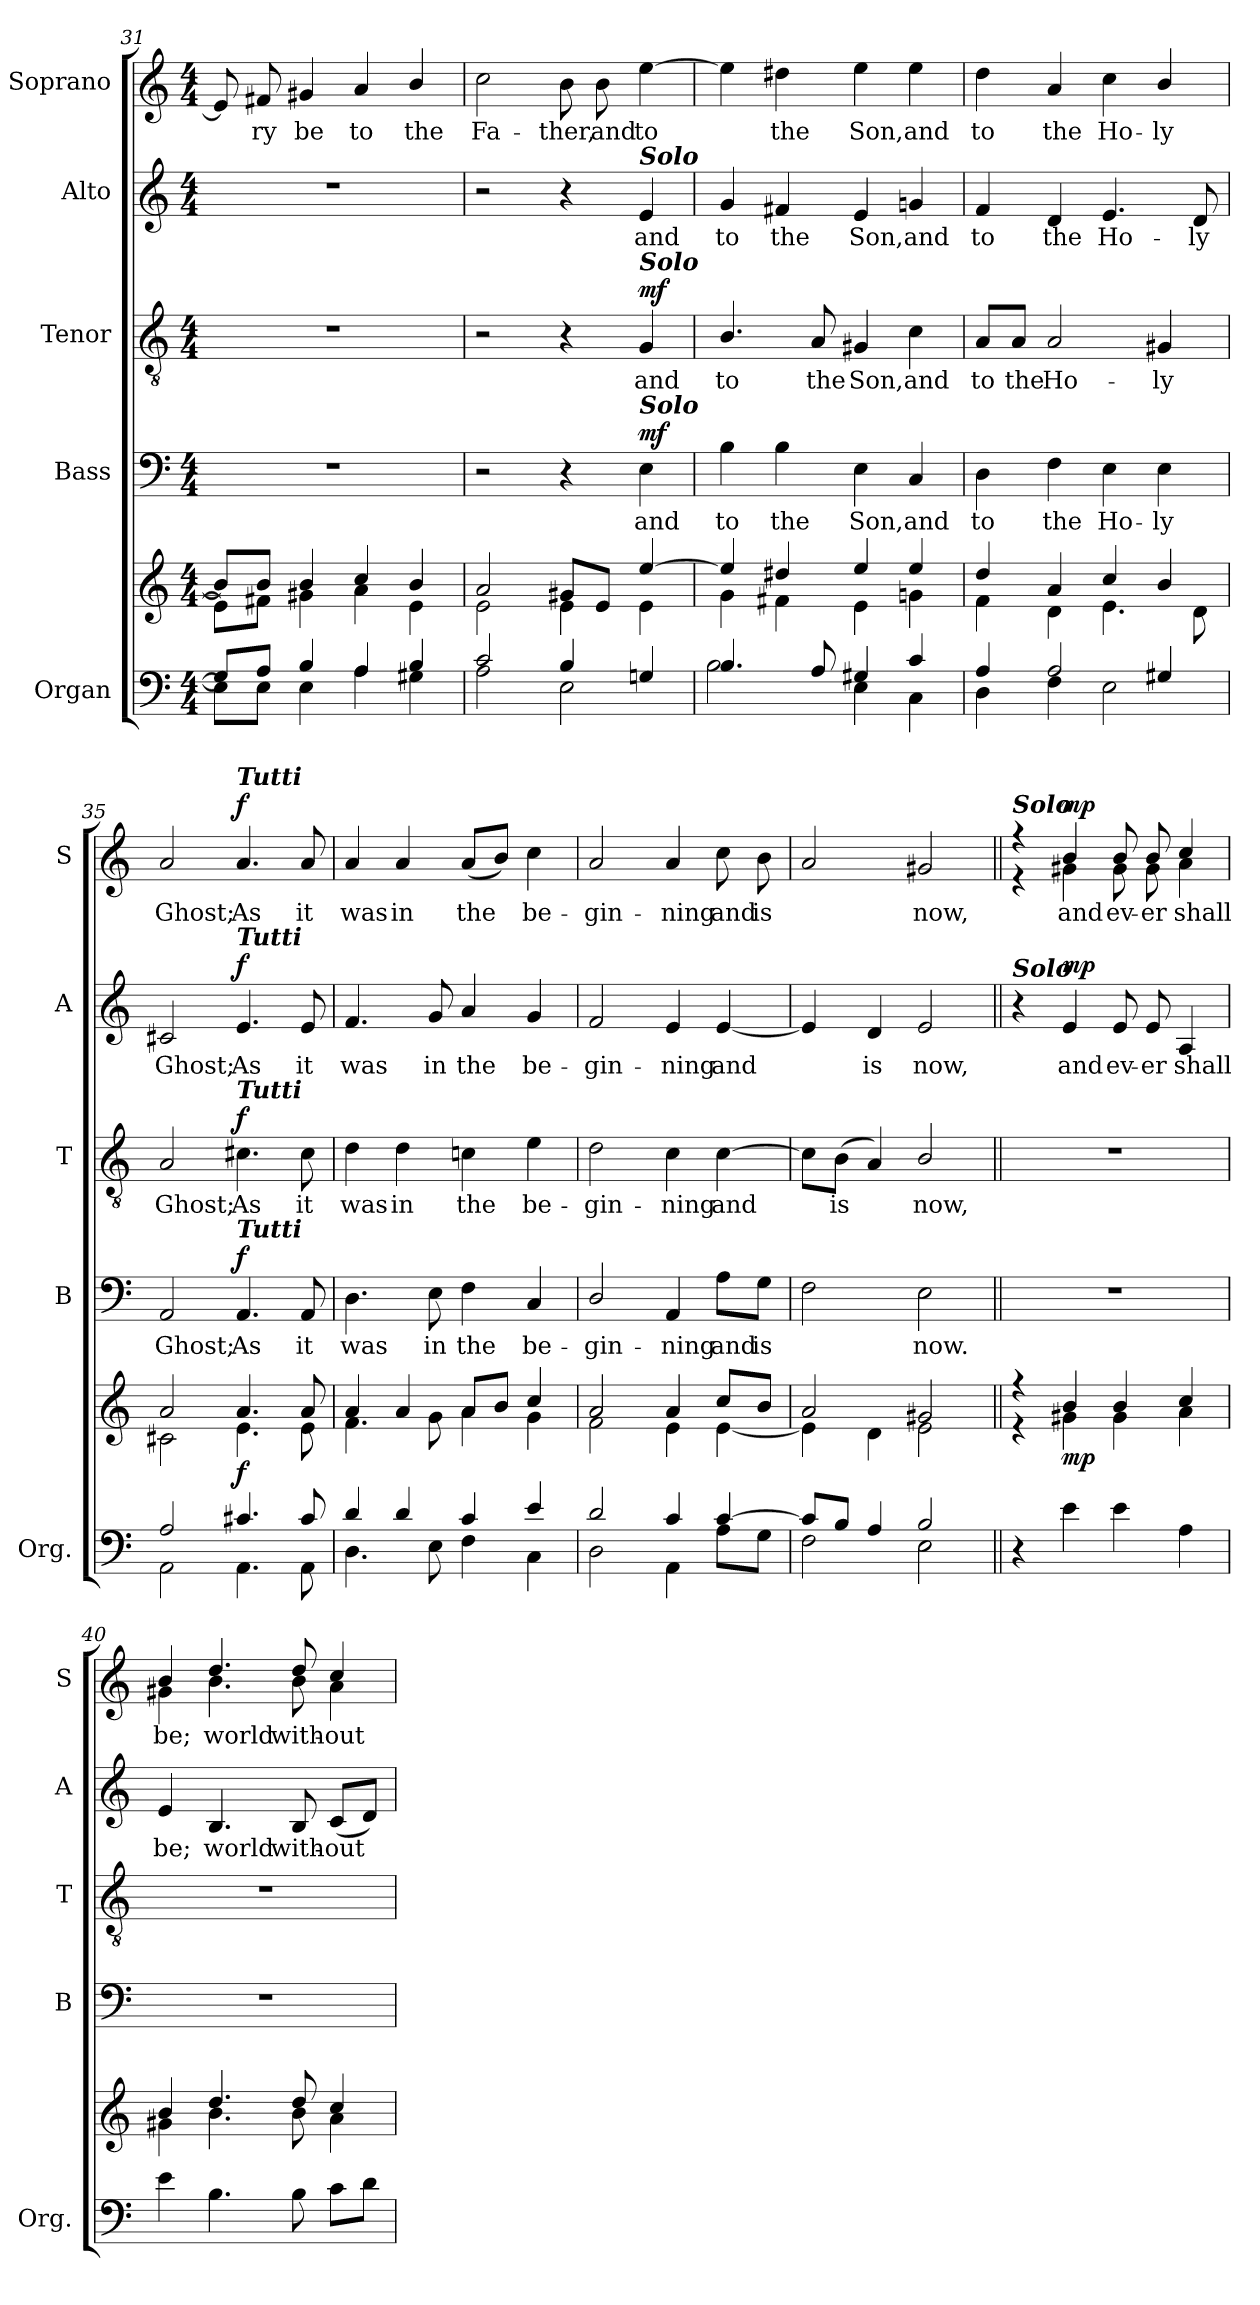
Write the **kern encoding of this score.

**kern	**kern	**dynam	**kern	**text	**dynam	**kern	**text	**dynam	**kern	**text	**dynam	**kern	**text	**dynam
*part5	*part5	*part5	*part4	*part4	*part4	*part3	*part3	*part3	*part2	*part2	*part2	*part1	*part1	*part1
*staff6	*staff5	*staff5/6	*staff4	*staff4	*staff4	*staff3	*staff3	*staff3	*staff2	*staff2	*staff2	*staff1	*staff1	*staff1
*I"Organ	*	*	*I"Bass	*	*	*I"Tenor	*	*	*I"Alto	*	*	*I"Soprano	*	*
*I'Org.	*	*	*I'B	*	*	*I'T	*	*	*I'A	*	*	*I'S	*	*
*clefF4	*clefG2	*	*clefF4	*	*	*clefGv2	*	*	*clefG2	*	*	*clefG2	*	*
*k[]	*k[]	*	*k[]	*	*	*k[]	*	*	*k[]	*	*	*k[]	*	*
*C:	*C:	*	*C:	*	*	*C:	*	*	*C:	*	*	*C:	*	*
*M4/4	*M4/4	*	*M4/4	*	*	*M4/4	*	*	*M4/4	*	*	*M4/4	*	*
=31	=31	=31	=31	=31	=31	=31	=31	=31	=31	=31	=31	=31	=31	=31
*^	*^	*	*	*	*	*	*	*	*	*	*	*	*	*
8G/L]	8E\L]	8b/L]	8e\L]	.	1r	.	.	1r	.	.	1r	.	.	8e/]	.	.
!	!	!	!	!	!	!	!	!	!	!	!	!	!	!	!LO:LY:b	!
8A/J	8E\J	8b/J	8f#X\J	.	.	.	.	.	.	.	.	.	.	8f#X/	ry	.
!	!	!	!	!	!	!	!	!	!	!	!	!	!	!	!LO:LY:b	!
4B/	4E\	4b/	4g#X\	.	.	.	.	.	.	.	.	.	.	4g#X/	be	.
!	!	!	!	!	!	!	!	!	!	!	!	!	!	!	!LO:LY:b	!
4A/	4A\	4cc/	4a\	.	.	.	.	.	.	.	.	.	.	4a/	to	.
!	!	!	!	!	!	!	!	!	!	!	!	!	!	!	!LO:LY:b	!
4B/	4G#X\	4b/	4e\	.	.	.	.	.	.	.	.	.	.	4b/	the	.
!!LO:LB:g=z
=32	=32	=32	=32	=32	=32	=32	=32	=32	=32	=32	=32	=32	=32	=32	=32	=32
!	!	!	!	!	!	!	!	!	!	!	!	!	!	!	!LO:LY:b	!
2c/	2A\	2a/	2e\	.	2r	.	.	2r	.	.	2r	.	.	2cc\	Fa-	.
!	!	!	!	!	!	!	!	!	!	!	!	!	!	!	!LO:LY:b	!
4B/	2E\	8g#X/L	4e\	.	4r	.	.	4r	.	.	4r	.	.	8b\	-ther,	.
!	!	!	!	!	!	!	!	!	!	!	!	!	!	!	!LO:LY:b	!
.	.	8e/J	.	.	.	.	.	.	.	.	.	.	.	8b\	and	.
!	!	!	!	!	!	!	!	!	!	!	!LO:TX:a:Bi:t=Solo	!	!	!	!	!
!	!	!	!	!	!	!	!	!LO:TX:a:Bi:t=Solo	!	!	!	!	!	!	!	!
!	!	!	!	!	!LO:TX:a:Bi:t=Solo	!	!	!	!	!	!	!	!	!	!	!
!	!	!	!	!	!	!LO:LY:b	!LO:DY:b	!	!LO:LY:b	!LO:DY:b	!	!LO:LY:b	!	!	!LO:LY:b	!
4Gn/	.	[>4ee/	4e\	.	4E\	and	mf	4G/	and	mf	4e/	and	.	[4ee\	to	.
=33	=33	=33	=33	=33	=33	=33	=33	=33	=33	=33	=33	=33	=33	=33	=33	=33
!	!	!	!	!	!	!LO:LY:b	!	!	!LO:LY:b	!	!	!LO:LY:b	!	!	!	!
4.B/	2B\	4ee/]	4g\	.	4B\	to	.	4.B/	to	.	4g/	to	.	4ee\]	.	.
!	!	!	!	!	!	!LO:LY:b	!	!	!	!	!	!LO:LY:b	!	!	!LO:LY:b	!
.	.	4dd#X/	4f#X\	.	4B\	the	.	.	.	.	4f#X/	the	.	4dd#X\	the	.
!	!	!	!	!	!	!	!	!	!LO:LY:b	!	!	!	!	!	!	!
8A/	.	.	.	.	.	.	.	8A/	the	.	.	.	.	.	.	.
!	!	!	!	!	!	!LO:LY:b	!	!	!LO:LY:b	!	!	!LO:LY:b	!	!	!LO:LY:b	!
4G#X/	4E\	4ee/	4e\	.	4E\	Son,	.	4G#X/	Son,	.	4e/	Son,	.	4ee\	Son,	.
!	!	!	!	!	!	!LO:LY:b	!	!	!LO:LY:b	!	!	!LO:LY:b	!	!	!LO:LY:b	!
4c/	4C\	4ee/	4gni\	.	4C/	and	.	4c\	and	.	4gni/	and	.	4ee\	and	.
=34	=34	=34	=34	=34	=34	=34	=34	=34	=34	=34	=34	=34	=34	=34	=34	=34
!	!	!	!	!	!	!LO:LY:b	!	!	!LO:LY:b	!	!	!LO:LY:b	!	!	!LO:LY:b	!
4A/	4D\	4dd/	4f\	.	4D\	to	.	8A/L	to	.	4f/	to	.	4dd\	to	.
!	!	!	!	!	!	!	!	!	!LO:LY:b	!	!	!	!	!	!	!
.	.	.	.	.	.	.	.	8A/J	the	.	.	.	.	.	.	.
!	!	!	!	!	!	!LO:LY:b	!	!	!LO:LY:b	!	!	!LO:LY:b	!	!	!LO:LY:b	!
2A/	4F\	4a/	4d\	.	4F\	the	.	2A/	Ho-	.	4d/	the	.	4a/	the	.
!	!	!	!	!	!	!LO:LY:b	!	!	!	!	!	!LO:LY:b	!	!	!LO:LY:b	!
.	2E\	4cc/	4.e\	.	4E\	Ho-	.	.	.	.	4.e/	Ho-	.	4cc\	Ho-	.
!	!	!	!	!	!	!LO:LY:b	!	!	!LO:LY:b	!	!	!	!	!	!LO:LY:b	!
4G#X/	.	4b/	.	.	4E\	-ly	.	4G#X/	-ly	.	.	.	.	4b/	-ly	.
!	!	!	!	!	!	!	!	!	!	!	!	!LO:LY:b	!	!	!	!
.	.	.	8d\	.	.	.	.	.	.	.	8d/	-ly	.	.	.	.
=35	=35	=35	=35	=35	=35	=35	=35	=35	=35	=35	=35	=35	=35	=35	=35	=35
!	!	!	!	!	!	!LO:LY:b	!	!	!LO:LY:b	!	!	!LO:LY:b	!	!	!LO:LY:b	!
2A/	2AA\	2a/	2c#X\	.	2AA/	Ghost;	.	2A/	Ghost;	.	2c#X/	Ghost;	.	2a/	Ghost;	.
!	!	!	!	!	!	!	!	!	!	!	!	!	!	!LO:TX:a:Bi:t=Tutti	!	!
!	!	!	!	!	!	!	!	!	!	!	!LO:TX:a:Bi:t=Tutti	!	!	!	!	!
!	!	!	!	!	!	!	!	!LO:TX:a:Bi:t=Tutti	!	!	!	!	!	!	!	!
!	!	!	!	!	!LO:TX:a:Bi:t=Tutti	!	!	!	!	!	!	!	!	!	!	!
!	!	!	!	!LO:DY:b	!	!LO:LY:b	!LO:DY:b	!	!LO:LY:b	!LO:DY:b	!	!LO:LY:b	!LO:DY:b	!	!LO:LY:b	!LO:DY:b
4.c#X/	4.AA\	4.a/	4.e\	f	4.AA/	As	f	4.c#X\	As	f	4.e/	As	f	4.a/	As	f
!	!	!	!	!	!	!LO:LY:b	!	!	!LO:LY:b	!	!	!LO:LY:b	!	!	!LO:LY:b	!
8c#/	8AA\	8a/	8e\	.	8AA/	it	.	8c#\	it	.	8e/	it	.	8a/	it	.
=36	=36	=36	=36	=36	=36	=36	=36	=36	=36	=36	=36	=36	=36	=36	=36	=36
!	!	!	!	!	!	!LO:LY:b	!	!	!LO:LY:b	!	!	!LO:LY:b	!	!	!LO:LY:b	!
4d/	4.D\	4a/	4.f\	.	4.D\	was	.	4d\	was	.	4.f/	was	.	4a/	was	.
!	!	!	!	!	!	!	!	!	!LO:LY:b	!	!	!	!	!	!LO:LY:b	!
4d/	.	4a/	.	.	.	.	.	4d\	in	.	.	.	.	4a/	in	.
!	!	!	!	!	!	!LO:LY:b	!	!	!	!	!	!LO:LY:b	!	!	!	!
.	8E\	.	8g\	.	8E\	in	.	.	.	.	8g/	in	.	.	.	.
!	!	!	!	!	!	!LO:LY:b	!	!	!LO:LY:b	!	!	!LO:LY:b	!	!	!LO:LY:b	!
4c/	4F\	8a/L	4a\	.	4F\	the	.	4cni\	the	.	4a/	the	.	(<8a/L	the	.
.	.	8b/J	.	.	.	.	.	.	.	.	.	.	.	8b/J)	.	.
!	!	!	!	!	!	!LO:LY:b	!	!	!LO:LY:b	!	!	!LO:LY:b	!	!	!LO:LY:b	!
4e/	4C\	4cc/	4g\	.	4C/	be-	.	4e\	be-	.	4g/	be-	.	4cc\	be-	.
=37	=37	=37	=37	=37	=37	=37	=37	=37	=37	=37	=37	=37	=37	=37	=37	=37
!	!	!	!	!	!	!LO:LY:b	!	!	!LO:LY:b	!	!	!LO:LY:b	!	!	!LO:LY:b	!
2d/	2D\	2a/	2f\	.	2D/	-gin-	.	2d\	-gin-	.	2f/	-gin-	.	2a/	-gin-	.
!	!	!	!	!	!	!LO:LY:b	!	!	!LO:LY:b	!	!	!LO:LY:b	!	!	!LO:LY:b	!
4c/	4AA\	4a/	4e\	.	4AA/	-ning	.	4c\	-ning	.	4e/	-ning	.	4a/	-ning	.
!	!	!	!	!	!	!LO:LY:b	!	!	!LO:LY:b	!	!	!LO:LY:b	!	!	!LO:LY:b	!
[>4c/	8A\L	8cc/L	[<4e\	.	8A\L	and	.	[4c\	and	.	[4e/	and	.	8cc\	and	.
!	!	!	!	!	!	!LO:LY:b	!	!	!	!	!	!	!	!	!LO:LY:b	!
.	8G\J	8b/J	.	.	8G\J	is	.	.	.	.	.	.	.	8b\	is	.
!!LO:PB:g=z
=38	=38	=38	=38	=38	=38	=38	=38	=38	=38	=38	=38	=38	=38	=38	=38	=38
*	*	*	*	*	*	*	*	*	*	*	*	*	*	*^	*	*
8c/L]	2F\	2a/	4e\]	.	2F\	.	.	8c\L]	.	.	4e/]	.	.	2a/	1ryy	.	.
!	!	!	!	!	!	!	!	!	!LO:LY:b	!	!	!	!	!	!	!	!
8B/J	.	.	.	.	.	.	.	(<8B\J	is	.	.	.	.	.	.	.	.
!	!	!	!	!	!	!	!	!	!	!	!	!LO:LY:b	!	!	!	!	!
4A/	.	.	4d\	.	.	.	.	4A/)	.	.	4d/	is	.	.	.	.	.
!	!	!	!	!	!	!LO:LY:b	!	!	!LO:LY:b	!	!	!LO:LY:b	!	!	!	!LO:LY:b	!
2B/	2E\	2g#X/	2e\	.	2E\	now.	.	2B/	now,	.	2e/	now,	.	2g#X/	.	now,	.
=39||	=39||	=39||	=39||	=39||	=39||	=39||	=39||	=39||	=39||	=39||	=39||	=39||	=39||	=39||	=39||	=39||	=39||
!	!	!	!	!	!	!	!	!	!	!	!	!	!	!LO:TX:a:Bi:t=Solo	!	!	!
!	!	!	!	!	!	!	!	!	!	!	!LO:TX:a:Bi:t=Solo	!	!	!	!	!	!
4r	2ryy	4r	4r	.	1r	.	.	1r	.	.	4r	.	.	4r	4r	.	.
!	!	!	!	!LO:DY:b	!	!	!	!	!	!	!	!LO:LY:b	!LO:DY:b	!	!	!LO:LY:b	!LO:DY:b
4e\	.	4b/	4g#X\	mp	.	.	.	.	.	.	4e/	and	mp	4b/	4g#X\	and	mp
!	!	!	!	!	!	!	!	!	!	!	!	!LO:LY:b	!	!	!	!LO:LY:b	!
4e\	2ryy	4b/	4g#\	.	.	.	.	.	.	.	8e/	ev-	.	8b/	8g#\	ev-	.
!	!	!	!	!	!	!	!	!	!	!	!	!LO:LY:b	!	!	!	!LO:LY:b	!
.	.	.	.	.	.	.	.	.	.	.	8e/	-er	.	8b/	8g#\	-er	.
!	!	!	!	!	!	!	!	!	!	!	!	!LO:LY:b	!	!	!	!LO:LY:b	!
4A\	.	4cc/	4a\	.	.	.	.	.	.	.	4A/	shall	.	4cc/	4a\	shall	.
=40	=40	=40	=40	=40	=40	=40	=40	=40	=40	=40	=40	=40	=40	=40	=40	=40	=40
!	!	!	!	!	!	!	!	!	!	!	!	!LO:LY:b	!	!	!	!LO:LY:b	!
4e\	2ryy	4b/	4g#X\	.	1r	.	.	1r	.	.	4e/	be;	.	4b/	4g#X\	be;	.
!	!	!	!	!	!	!	!	!	!	!	!	!LO:LY:b	!	!	!	!LO:LY:b	!
4.B\	.	4.dd/	4.b\	.	.	.	.	.	.	.	4.B/	world	.	4.dd/	4.b\	world	.
.	2ryy	.	.	.	.	.	.	.	.	.	.	.	.	.	.	.	.
!	!	!	!	!	!	!	!	!	!	!	!	!LO:LY:b	!	!	!	!LO:LY:b	!
8B\	.	8dd/	8b\	.	.	.	.	.	.	.	8B/	with-	.	8dd/	8b\	with-	.
!	!	!	!	!	!	!	!	!	!	!	!	!LO:LY:b	!	!	!	!LO:LY:b	!
8c\L	.	4cc/	4a\	.	.	.	.	.	.	.	(<8c/L	-out	.	4cc/	4a\	-out	.
8d\J	.	.	.	.	.	.	.	.	.	.	8d/J)	.	.	.	.	.	.
*v	*v	*	*	*	*	*	*	*	*	*	*	*	*	*v	*v	*	*
*	*v	*v	*	*	*	*	*	*	*	*	*	*	*	*	*
=	=	=	=	=	=	=	=	=	=	=	=	=	=	=
*-	*-	*-	*-	*-	*-	*-	*-	*-	*-	*-	*-	*-	*-	*-
